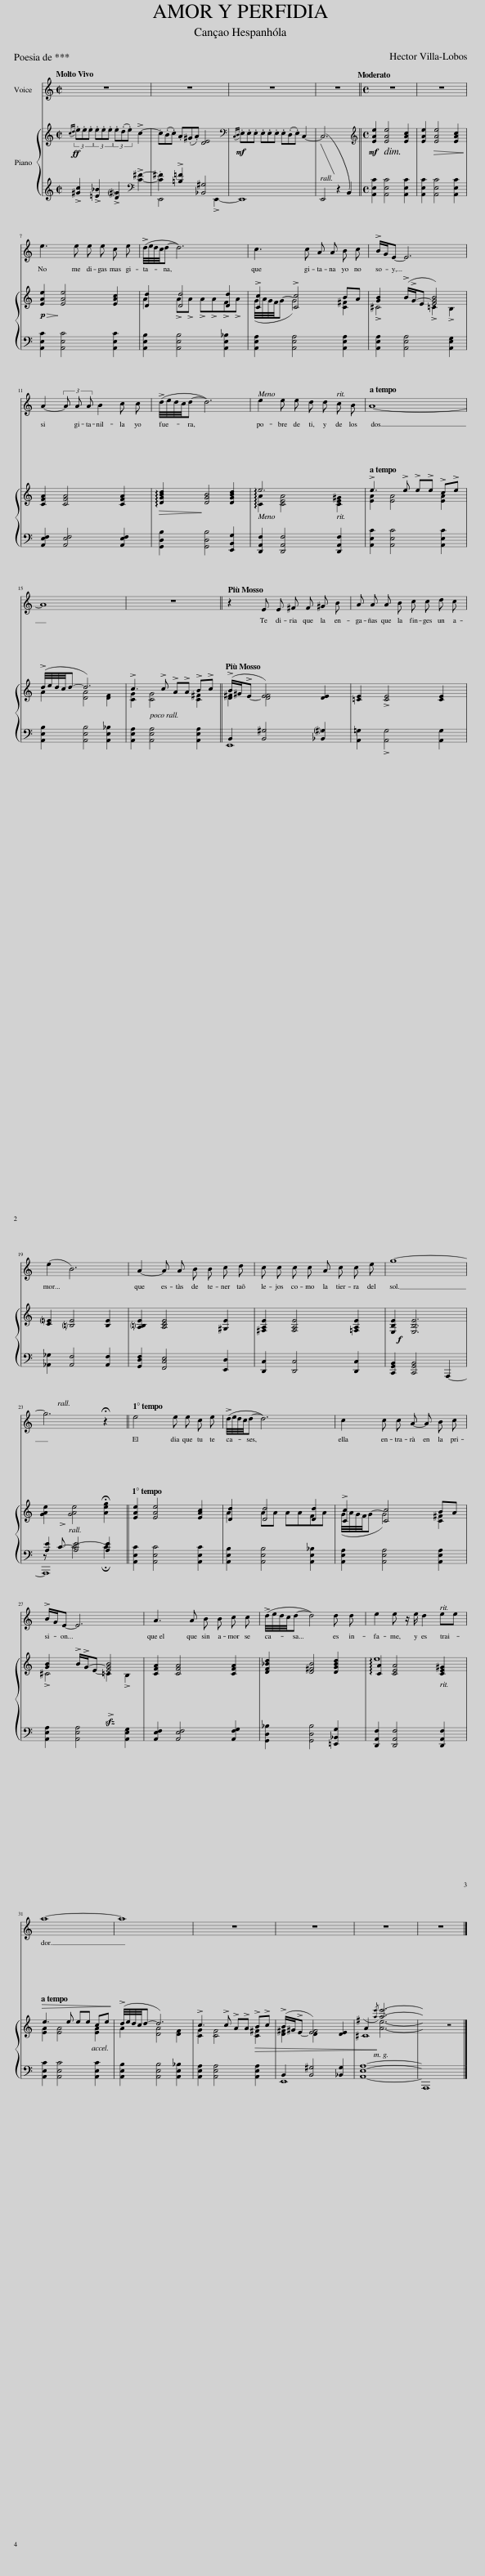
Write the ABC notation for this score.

X:1
%%score 1 { ( 2 5 7 ) | ( 3 4 6 ) }
L:1/8
Q:1/4=100
M:2/2
I:linebreak $
K:C
V:1 treble
V:2 treble
V:5 treble
V:7 treble
V:3 treble
V:4 treble
V:6 treble
V:1
 z8 | z8 | z8 |[Q:1/4=95] z8 ||[M:4/4][Q:1/4=80] z8 | %5
 z8 |$ e3 e e e c e | (!>!d/4e/4d/4c/4d- d6) | c3 c A A B c | !>!B/G/E- E6 |$ %10
 A2- (3A A A B2 c c | (!>!d/4e/4d/4c/4d- d6) |[Q:1/4=85] e2 e e d d c B |[Q:1/4=120][Q:1/4=95] A8- |$ A8 | %15
 z8[Q:1/4=90] ||[Q:1/4=120][Q:1/4=100] z2 E E ^F F ^G B | A A A B c c d c |$ (e2 B6) | A2- A A B B c d | %20
 c c c c A c c e | g8- |$[Q:1/4=80] g6 !fermata!z2 ||[Q:1/4=120][Q:1/4=90] e4 e e c e | (!>!d/4e/4d/4c/4d- d6) | %25
 c2 c c A- A B c |$ !>!B/G/E- E6 | A3 A B B c c | (!>!d/4e/4d/4c/4d- d4) d d | e2 e z/ e/ d2[Q:1/4=85] ee |$ %30
[Q:1/4=90] a8-[Q:1/4=100] | a8 | z8 | z8 | z8 | %35
 z8 |] %36
V:2
!ff!{cd} (3.e.e.e (3.e.e.e (3.e(.d.e) !>!c2- | (3.c(.B.c) (3.A(.^G.A) [DE]4 |[K:bass]!mf!{C,D,} (3.E,.E,.E, (3.E,.E,.E, (3.E,(.D,.E,) C,2- | (C,6[I:staff +1] B,,2) ||[M:4/4][I:staff -1][K:treble]!mf! [EAe]2 [EAe]4 [EAc]2 | %5
 [EAe]2!>(! [EAe]4 [EAc]2!>)! |$!p!!>(! [EAe]2!>)! [EAe]4 [EAc]2 | [Dd]2 [Dd]4 [Dd]2 | !>![Cc]2 !>![Cc]4 BA | [GB]2 (!>!B/!>!G/-E [EGB]4) |$ %10
 [CFA]2 [CFA]4 [CFA]2 |!>(! !arpeggio![DGBd]2!>)! [DGB]4 [DGBd]2 | !arpeggio![CA]2 [CEA]4 [CE^G]2 | !>!e3 !>!e !>!e!>!e !>!c!>!e |$ (!>!d/4e/4d/4c/4d- d6) | %15
 !>!c3 !>!c !>!A!>!A !>!B!>!c || (!>!B/^G/!>!E- [E^F]4) [DE]2 | [=CE]2 !>![CE]4 [CE]2 |$ [C!courtesy!=E]2 [!courtesy!=B,E]4 [B,E]2 | [A,!courtesy!=B,E]2 [A,CE]4 [^G,E]2 | %20
 [^F,A,E]2 [F,A,E]4 [=F,A,E]2 | [E,B,E]2 [E,B,E]6 |$ [GAe]2 [GAe]4 !fermata![Aeg]2 || [EAe]2 [EAe]4 [EAc]2 | [Dd]2 [Dd]4 [Dd]2 | %25
 !>![Cc]2 [Cc]4 BA |$ [GB]2 !>!B/!>!G/-E-!sfz! [EGB]4 | [CFA]2 [CFA]4 [CFA]2 | [DF_Bd]2 [D^FB]4 [DGBd]2 | [CA]2 [CEA]4 [CE^G]2 |$ %30
!>(! e3 e ee ce!>)! | (!>!d/4e/4d/4c/4d- d6) | !>!c3 !>!c !>!A!>!A!>(! !>!B!>!c | (!>!B/^G/!>!E- [E^F]4) [DE]2 | A2!>)!{/[ae']} [ae']6- | %35
 x6 x2 |] %36
V:3
 !>![^Gc]2 !>![=E_B]2 !>![D!courtesy!^G]2[K:bass] !>![C^F]2- | .[C^F]2 !>![=B,=F]2 [_B,,^G,]4 | E,,8 | E,,4 z2 B,,2 ||[M:4/4] [A,,E,C]2 [A,,E,C]4 [A,,E,C]2 | %5
 [A,,E,C]2 [A,,E,C]4 [A,,E,C]2 |$ [A,,E,C]2 [A,,E,C]4 [A,,E,C]2 | [A,,E,B,]2 [A,,E,B,]4 [A,,E,_B,]2 | [A,,E,A,]2 [A,,E,A,]4 [A,,E,A,]2 | [A,,E,A,]2 [A,,E,A,]4 [A,,E,G,]2 |$ %10
 [A,,E,F,]2 [A,,E,F,]4 [A,,E,F,]2 | [G,,D,B,]2 [G,,D,B,]4 [E,,B,,G,]2 | [D,,A,,F,]2 [D,,A,,F,]4 [D,,A,,F,]2 | [A,,E,C]2 [A,,E,C]4 [A,,E,C]2 |$ [A,,E,B,]2 [A,,E,B,]4 [A,,E,_B,]2 | %15
 [A,,E,A,]2 [A,,E,A,]4 [A,,E,A,]2 || B,,2 [B,,^G,]4 [_B,,!courtesy!^G,]2 | [A,,=G,]2 !>![A,,G,]4 [A,,G,]2 |$ [_A,,_G,]2 [A,,F,]4 [A,,F,]2 | [G,,D,F,]2 [F,,C,E,]4 [E,,D,]2 | %20
 [D,,C,]2 [D,,C,]4 [D,,C,]2 |!f! [C,,G,,B,,]2 [C,,G,,B,,]4 A,,,2- |$ A,,,8 || [A,,E,C]2 [A,,E,C]4 [A,,E,C]2 | [A,,E,B,]2 [A,,E,B,]4 [A,,E,_B,]2 | %25
 [A,,E,A,]2 [A,,E,A,]4 [A,,E,A,]2 |$ [A,,E,A,]2 [A,,E,A,]4 [A,,E,G,]2 | [A,,E,F,]2 [A,,E,F,]4 [A,,F,G,]2 | [G,,D,_B,]2 [G,,D,B,]4 [=E,,_B,,G,]2 | [D,,A,,F,]2 [D,,A,,F,]4 [D,,A,,F,]2 |$ %30
 [A,,E,C]2 [A,,E,C]4 [A,,E,C]2 | [A,,E,B,]2 [A,,E,B,]4 [A,,E,_B,]2 | [A,,E,A,]2 [A,,E,A,]4 [A,,E,A,]2 | B,,2 [B,,^G,]4 [_B,,G,]2 | [A,,E,A,]8- | %35
 A,,,8 |] %36
V:4
 x6[K:bass] x2 | E,,4 x2 !>!E,,2- | x8 | x8 ||[M:4/4] x8 | %5
 x8 |$ x8 | x8 | x8 | x8 |$ %10
 x8 | x8 | x8 | x8 |$ x8 | %15
 x8 || E,,8 | x8 |$ x8 | x8 | %20
 x8 | x8 |$ [A,E]2 [A,E]4 !fermata![A,E]2 || x8 | x8 | %25
 x8 |$ x8 | x8 | x8 | x8 |$ %30
 x8 | x8 | x8 | E,,8 | x8 | %35
 x8 |] %36
V:5
 x8 | x8 |[K:bass] x8 | x8 ||[M:4/4][K:treble] x8 | %5
 x8 |$ x8 | A2 !>!A!>!A !>!A!>!A!>!F!>!A | (G/4A/4G/4F/4G- G4) [C^F]2 | !>!^C4 !>!=C2 !>!B,2 |$ %10
 x8 | x8 | e6 x2 | [EA]2 [EA]4 [EA]2 |$ A2 [DA]4 [DF]2 | %15
 [CG]2 [CG]4 [C^F]2 || [D^F]2 D4 x2 | x8 |$ x8 | x8 | %20
 x8 | x8 |$ x8 || x8 | A2 AA AAFA | %25
 (G/4A/4G/4F/4G- G4) [C^F]2 |$ !>!^C4 !>!=C2 !>!B,2 | x8 | x8 | !arpeggio!e8 |$ %30
 [EA]2 [EA]4 [EA]2 | A2 [DA]4 [DF]2 | [CG]2 [CF]4 [C^F]2 | [D^F]2 D2 x4 | x2 [Ae]6- | %35
 x6 x2 |] %36
V:6
 x6[K:bass] x2 | x8 | x8 | x8 ||[M:4/4] x8 | %5
 x8 |$ x8 | x8 | x8 | x8 |$ %10
 x8 | x8 | x8 | x8 |$ x8 | %15
 x8 || x8 | x8 |$ x8 | x8 | %20
 x8 | x8 |$ z !>!C- C4- C2 || x8 | x8 | %25
 x8 |$ x8 | x8 | x8 | x8 |$ %30
 x8 | x8 | x8 | x8 | x8 | %35
 x8 |] %36
V:7
 x8 | x8 |[K:bass] x8 | x8 ||[M:4/4][K:treble] x8 | %5
 x8 |$ x8 | x8 | x8 | x8 |$ %10
 x8 | x8 | x8 | x8 |$ x8 | %15
 x8 || x8 | x8 |$ x8 | x8 | %20
 x8 | x8 |$ x8 || x8 | x8 | %25
 x8 |$ x8 | x8 | x8 | x8 |$ %30
 x8 | x8 | x8 | x8 | ^C8 | %35
 x8 |] %36
